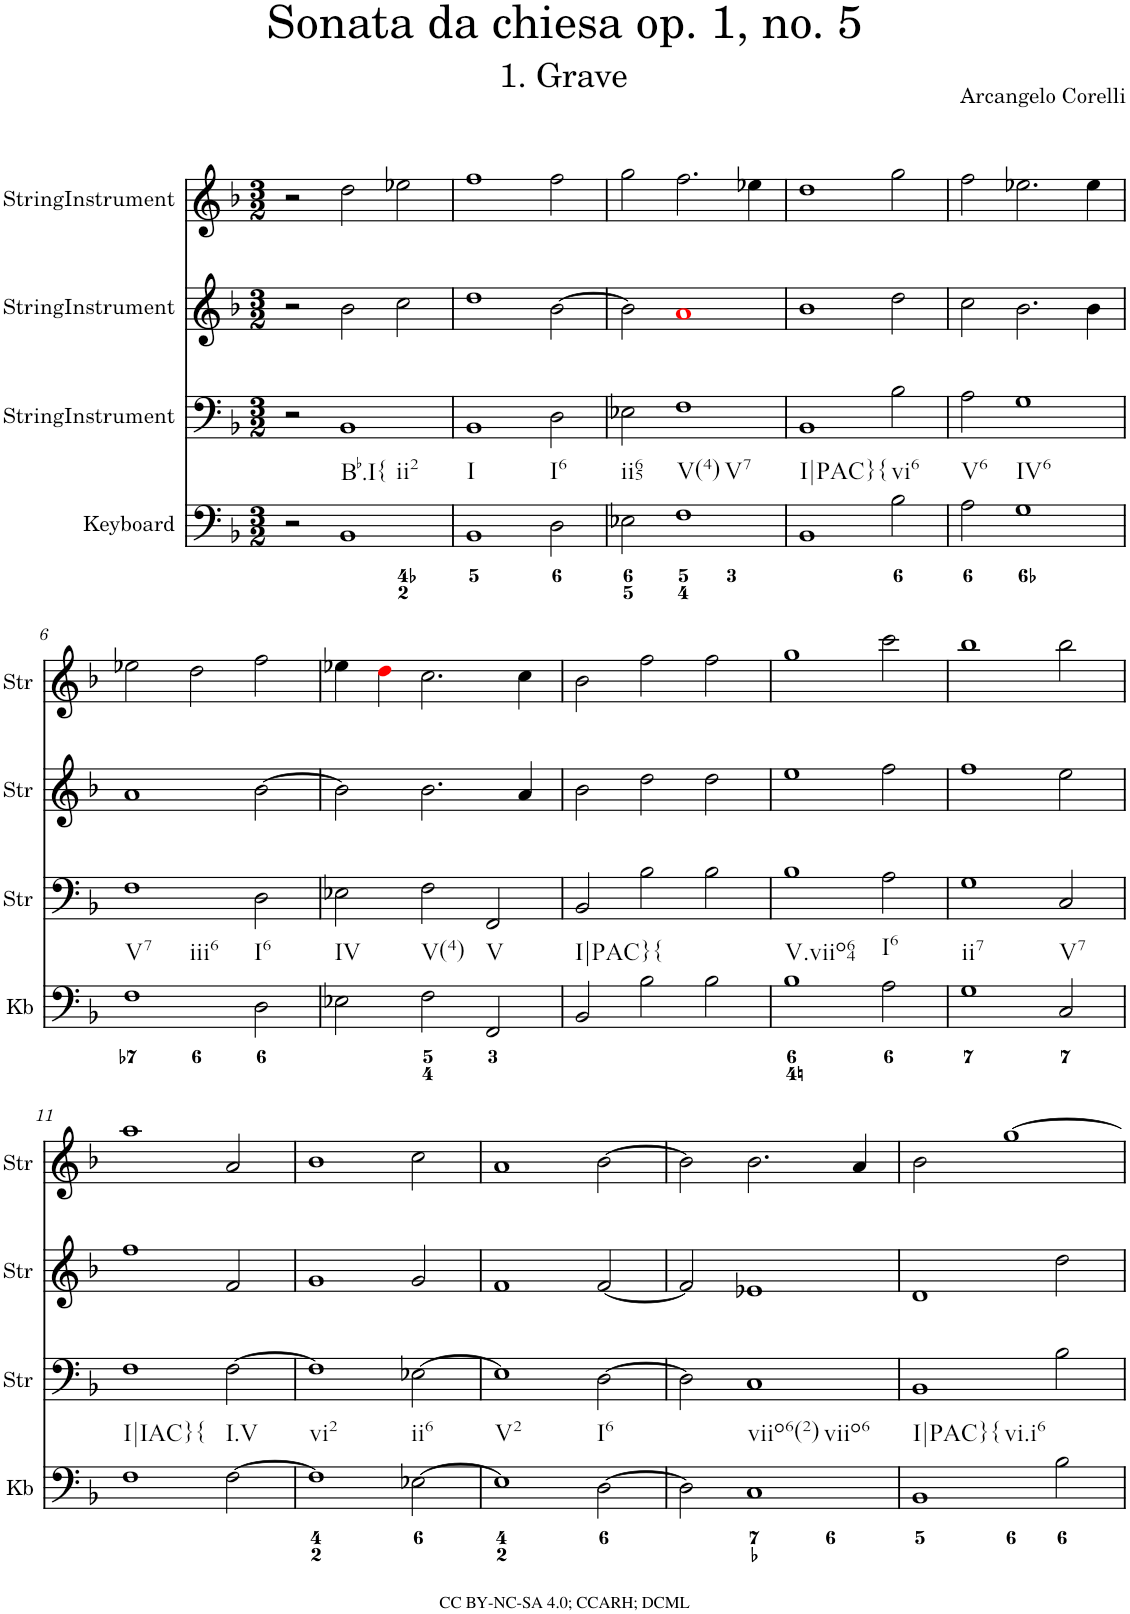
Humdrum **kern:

**kern	**kern	**kern	**kern
*part4	*part3	*part2	*part1
*staff4	*staff3	*staff2	*staff1
*I"Keyboard	*I"StringInstrument	*I"StringInstrument	*I"StringInstrument
*I'Kb	*I'Str	*I'Str	*I'Str
*clefF4	*clefF4	*clefG2	*clefG2
*k[b-]	*k[b-]	*k[b-]	*k[b-]
*M3/2	*M3/2	*M3/2	*M3/2
=1	=1	=1	=1
2r	2r	2r	2r
!LO:TX:b:t=Bb.I{	!	!	!
!LO:TX:b:t=ii2	!	!	!
1BB-	1BB-	2b-\	2dd\
.	.	2cc\	2ee-X\
=2	=2	=2	=2
!LO:TX:b:t=I	!	!	!
1BB-	1BB-	1dd	1ff
!LO:TX:b:t=I6	!	!	!
2D\	2D\	[2b-\	2ff\
=3	=3	=3	=3
!LO:TX:b:t=ii65	!	!	!
2E-X\	2E-X\	2b-\]	2gg\
!LO:TX:b:t=V(4)	!	!	!
!LO:TX:b:t=V7	!	!	!
1F	1F	1ai	2.ff\
.	.	.	4ee-X\
=4	=4	=4	=4
!LO:TX:b:t=I|PAC}{	!	!	!
1BB-	1BB-	1b-	1dd
!LO:TX:b:t=vi6	!	!	!
2B-\	2B-\	2dd\	2gg\
=5	=5	=5	=5
!LO:TX:b:t=V6	!	!	!
2A\	2A\	2cc\	2ff\
!LO:TX:b:t=IV6	!	!	!
1G	1G	2.b-\	2.ee-X\
.	.	4b-\	4ee-\
!!LO:LB:g=z
=6	=6	=6	=6
!LO:TX:b:t=V7	!	!	!
!LO:TX:b:t=iii6	!	!	!
1F	1F	1a	2ee-X\
.	.	.	2dd\
!LO:TX:b:t=I6	!	!	!
2D\	2D\	[2b-\	2ff\
=7	=7	=7	=7
!LO:TX:b:t=IV	!	!	!
2E-X\	2E-X\	2b-\]	4ee-X\
.	.	.	4ddi\
!LO:TX:b:t=V(4)	!	!	!
2F\	2F\	2.b-\	2.cc\
!LO:TX:b:t=V	!	!	!
2FF/	2FF/	.	.
.	.	4a/	4cc\
=8	=8	=8	=8
!LO:TX:b:t=I|PAC}{	!	!	!
2BB-/	2BB-/	2b-\	2b-\
2B-\	2B-\	2dd\	2ff\
2B-\	2B-\	2dd\	2ff\
=9	=9	=9	=9
!LO:TX:b:t=V.viio64	!	!	!
1B-	1B-	1ee	1gg
!LO:TX:b:t=I6	!	!	!
2A\	2A\	2ff\	2ccc\
=10	=10	=10	=10
!LO:TX:b:t=ii7	!	!	!
1G	1G	1ff	1bb-
!LO:TX:b:t=V7	!	!	!
2C/	2C/	2ee\	2bb-\
!!LO:LB:g=z
=11	=11	=11	=11
!LO:TX:b:t=I|IAC}{	!	!	!
1F	1F	1ff	1aa
!LO:TX:b:t=I.V	!	!	!
[2F\	[2F\	2f/	2a/
=12	=12	=12	=12
!LO:TX:b:t=vi2	!	!	!
1F]	1F]	1g	1b-
!LO:TX:b:t=ii6	!	!	!
[2E-X\	[2E-X\	2g/	2cc\
=13	=13	=13	=13
!LO:TX:b:t=V2	!	!	!
1E-]	1E-]	1f	1a
!LO:TX:b:t=I6	!	!	!
[2D\	[2D\	[2f/	[2b-\
=14	=14	=14	=14
2D\]	2D\]	2f/]	2b-\]
!LO:TX:b:t=viio6(2)	!	!	!
!LO:TX:b:t=viio6	!	!	!
1C	1C	1e-X	2.b-\
.	.	.	4a/
=15	=15	=15	=15
!LO:TX:b:t=I|PAC}{	!	!	!
!LO:TX:b:t=vi.i6	!	!	!
1BB-	1BB-	1d	2b-\
.	.	.	[1gg
2B-\	2B-\	2dd\	.
=	=	=	=
*-	*-	*-	*-
